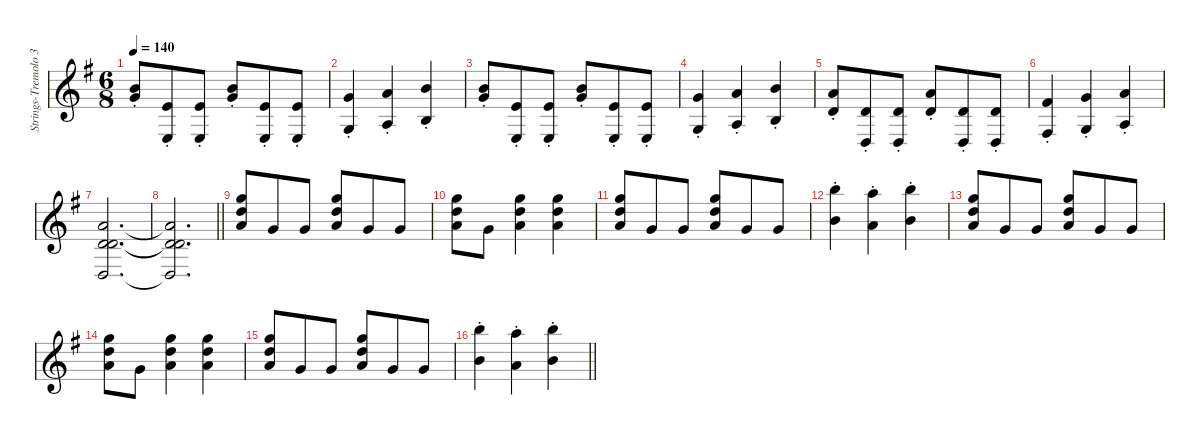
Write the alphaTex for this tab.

\defaultSystemsLayout 8
\hideDynamics
\bracketExtendMode groupsimilarinstruments
\firstSystemTrackNameMode fullname
\otherSystemsTrackNameOrientation horizontal
\track ("Strings-Tremolo 3" "vln.") {defaultSystemsLayout 8 instrument tremolostrings}
\staff {score}
\tuning (E4 B3 G3 D3 A2 E2)
\ts (6 8)
\tempo 140
\clef g2
\ks g
(7.1{st acc forcenatural} 8.2{st acc forcenatural}).8{dy f beam Up} (9.3{st acc forcenatural} 7.5{st acc forcenatural}).8{beam Up} (9.3{st acc forcenatural} 7.5{st acc forcenatural}).8{beam Up} (7.1{st acc forcenatural} 8.2{st acc forcenatural}).8{beam Up} (9.3{st acc forcenatural} 7.5{st acc forcenatural}).8{beam Up} (9.3{st acc forcenatural} 7.5{st acc forcenatural}).8{beam Up} |
(8.2{st acc forcenatural} 5.4{st acc forcenatural}).4{beam Up} (10.2{st acc forcenatural} 7.4{st acc forcenatural}).4{beam Up} (12.2{st acc forcenatural} 9.4{st acc forcenatural}).4{beam Up} |
(7.1{st acc forcenatural} 8.2{st acc forcenatural}).8{beam Up} (9.3{st acc forcenatural} 7.5{st acc forcenatural}).8{beam Up} (9.3{st acc forcenatural} 7.5{st acc forcenatural}).8{beam Up} (7.1{st acc forcenatural} 8.2{st acc forcenatural}).8{beam Up} (9.3{st acc forcenatural} 7.5{st acc forcenatural}).8{beam Up} (9.3{st acc forcenatural} 7.5{st acc forcenatural}).8{beam Up} |
(8.2{st acc forcenatural} 5.4{st acc forcenatural}).4{beam Up} (10.2{st acc forcenatural} 7.4{st acc forcenatural}).4{beam Up} (12.2{st acc forcenatural} 9.4{st acc forcenatural}).4{beam Up} |
(5.1{st acc forcenatural} 3.2{st acc forcenatural}).8{beam Up} (7.3{st acc forcenatural} 5.5{st acc forcenatural}).8{beam Up} (7.3{st acc forcenatural} 5.5{st acc forcenatural}).8{beam Up} (5.1{st acc forcenatural} 3.2{st acc forcenatural}).8{beam Up} (7.3{st acc forcenatural} 5.5{st acc forcenatural}).8{beam Up} (7.3{st acc forcenatural} 5.5{st acc forcenatural}).8{beam Up} |
(11.3{st acc #} 9.5{st acc #}).4{beam Up} (12.3{st acc forcenatural} 10.5{st acc forcenatural}).4{beam Up} (14.3{st acc forcenatural} 12.5{st acc forcenatural}).4{beam Up} |
(5.1{acc forcenatural} 3.2{acc forcenatural} 7.3{acc forcenatural} 5.5{acc forcenatural}).2{d beam Up} |
\barLineRight lightlight
(5.1{t acc forcenatural} 3.2{t acc forcenatural} 7.3{t acc forcenatural} 5.5{t acc forcenatural}).2{d beam Up} |
(15.1{acc forcenatural} 15.2{acc forcenatural} 14.3{acc forcenatural}).8{beam Up} 17.4{acc forcenatural}.8{beam Up} 17.4{acc forcenatural}.8{beam Up} (15.1{acc forcenatural} 15.2{acc forcenatural} 14.3{acc forcenatural}).8{beam Up} 17.4{acc forcenatural}.8{beam Up} 17.4{acc forcenatural}.8{beam Up} |
(15.1{acc forcenatural} 15.2{acc forcenatural} 14.3{acc forcenatural}).8{beam Down} 17.4{acc forcenatural}.8{beam Down} (15.1{acc forcenatural} 15.2{acc forcenatural} 14.3{acc forcenatural}).4{beam Down} (15.1{acc forcenatural} 15.2{acc forcenatural} 14.3{acc forcenatural}).4{beam Down} |
(15.1{acc forcenatural} 15.2{acc forcenatural} 14.3{acc forcenatural}).8{beam Up} 17.4{acc forcenatural}.8{beam Up} 17.4{acc forcenatural}.8{beam Up} (15.1{acc forcenatural} 15.2{acc forcenatural} 14.3{acc forcenatural}).8{beam Up} 17.4{acc forcenatural}.8{beam Up} 17.4{acc forcenatural}.8{beam Up} |
(19.1{st acc forcenatural} 16.3{st acc forcenatural}).4{beam Down} (17.1{st acc forcenatural} 14.3{st acc forcenatural}).4{beam Down} (19.1{st acc forcenatural} 16.3{st acc forcenatural}).4{beam Down} |
(15.1{acc forcenatural} 15.2{acc forcenatural} 14.3{acc forcenatural}).8{beam Up} 17.4{acc forcenatural}.8{beam Up} 17.4{acc forcenatural}.8{beam Up} (15.1{acc forcenatural} 15.2{acc forcenatural} 14.3{acc forcenatural}).8{beam Up} 17.4{acc forcenatural}.8{beam Up} 17.4{acc forcenatural}.8{beam Up} |
(15.1{acc forcenatural} 15.2{acc forcenatural} 14.3{acc forcenatural}).8{beam Down} 17.4{acc forcenatural}.8{beam Down} (15.1{acc forcenatural} 15.2{acc forcenatural} 14.3{acc forcenatural}).4{beam Down} (15.1{acc forcenatural} 15.2{acc forcenatural} 14.3{acc forcenatural}).4{beam Down} |
(15.1{acc forcenatural} 15.2{acc forcenatural} 14.3{acc forcenatural}).8{beam Up} 17.4{acc forcenatural}.8{beam Up} 17.4{acc forcenatural}.8{beam Up} (15.1{acc forcenatural} 15.2{acc forcenatural} 14.3{acc forcenatural}).8{beam Up} 17.4{acc forcenatural}.8{beam Up} 17.4{acc forcenatural}.8{beam Up} |
\barLineRight lightlight
(19.1{st acc forcenatural} 16.3{st acc forcenatural}).4{beam Down} (17.1{st acc forcenatural} 14.3{st acc forcenatural}).4{beam Down} (19.1{st acc forcenatural} 16.3{st acc forcenatural}).4{beam Down}
